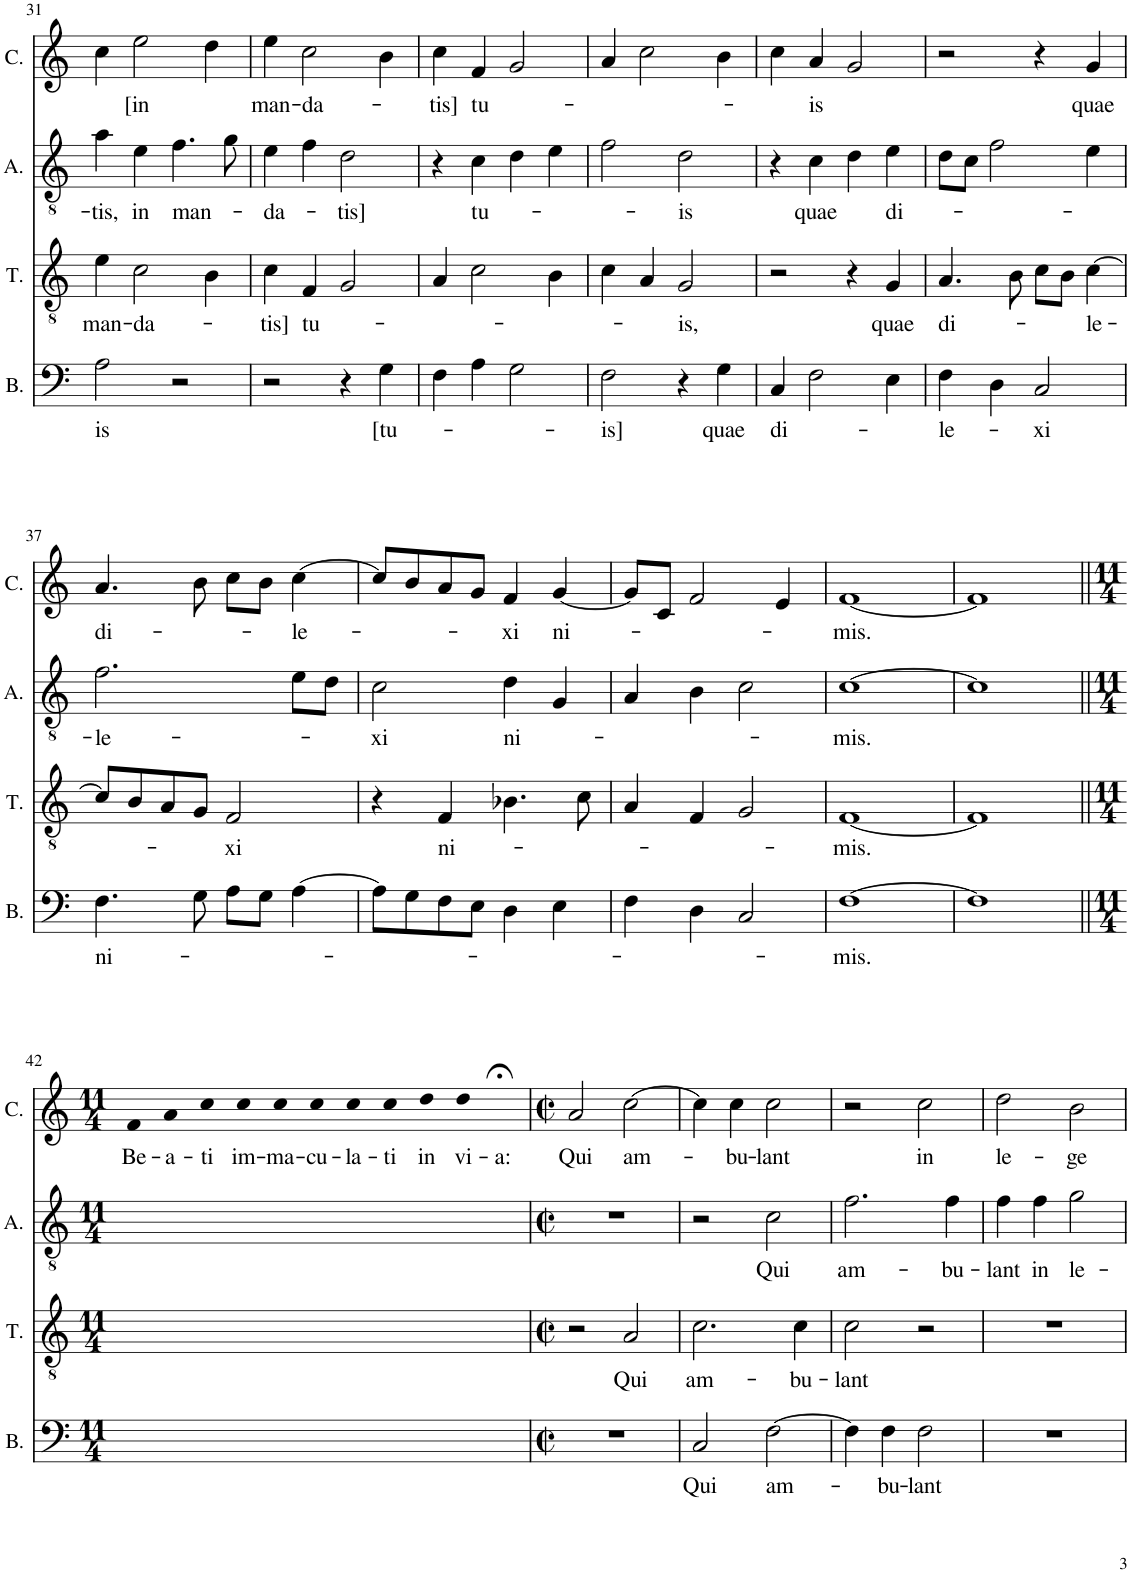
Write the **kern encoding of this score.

**kern	**text	**kern	**text	**kern	**text	**kern	**text
*part4	*part4	*part3	*part3	*part2	*part2	*part1	*part1
*staff4	*staff4	*staff3	*staff3	*staff2	*staff2	*staff1	*staff1
*I"Bass	*	*I"Tenor	*	*I"Altus	*	*I"Cantus	*
*I'B.	*	*I'T.	*	*I'A.	*	*I'C.	*
!!LO:PB:g=z
*clefF4	*	*clefGv2	*	*clefGv2	*	*clefG2	*
*k[]	*	*k[]	*	*k[]	*	*k[]	*
*M2/2	*	*M2/2	*	*M2/2	*	*M2/2	*
*met(c|)	*	*met(c|)	*	*met(c|)	*	*met(c|)	*
=31	=31	=31	=31	=31	=31	=31	=31
!	!LO:LY:b	!	!LO:LY:b	!	!LO:LY:b	!	!
2A\	is	4e\	man-	4a\	-tis,	4cc\	.
!	!	!	!LO:LY:b	!	!LO:LY:b	!	!LO:LY:b
.	.	2c\	-da-	4e\	in	2ee\	[in
!	!	!	!	!	!LO:LY:b	!	!
2r	.	.	.	4.f\	man-	.	.
.	.	4B\	.	.	.	4dd\	.
.	.	.	.	8g\	.	.	.
=32	=32	=32	=32	=32	=32	=32	=32
!	!	!	!LO:LY:b	!	!LO:LY:b	!	!LO:LY:b
2r	.	4c\	-tis]	4e\	-da-	4ee\	man-
!	!	!	!LO:LY:b	!	!	!	!LO:LY:b
.	.	4F/	tu-	4f\	.	2cc\	-da-
!	!	!	!	!	!LO:LY:b	!	!
4r	.	2G/	.	2d\	-tis]	.	.
!	!LO:LY:b	!	!	!	!	!	!
4G\	[tu-	.	.	.	.	4b\	.
=33	=33	=33	=33	=33	=33	=33	=33
!	!	!	!	!	!	!	!LO:LY:b
4F\	.	4A/	.	4r	.	4cc\	-tis]
!	!	!	!	!	!LO:LY:b	!	!LO:LY:b
4A\	.	2c\	.	4c\	tu-	4f/	tu-
2G\	.	.	.	4d\	.	2g/	.
.	.	4B\	.	4e\	.	.	.
=34	=34	=34	=34	=34	=34	=34	=34
!	!LO:LY:b	!	!	!	!	!	!
2F\	-is]	4c\	.	2f\	.	4a/	.
.	.	4A/	.	.	.	2cc\	.
!	!	!	!LO:LY:b	!	!LO:LY:b	!	!
4r	.	2G/	-is,	2d\	-is	.	.
!	!LO:LY:b	!	!	!	!	!	!
4G\	quae	.	.	.	.	4b\	.
=35	=35	=35	=35	=35	=35	=35	=35
!	!LO:LY:b	!	!	!	!	!	!
4C/	di-	2r	.	4r	.	4cc\	.
!	!	!	!	!	!LO:LY:b	!	!LO:LY:b
2F\	.	.	.	4c\	quae	4a/	-is
.	.	4r	.	4d\	.	2g/	.
!	!	!	!LO:LY:b	!	!LO:LY:b	!	!
4E\	.	4G/	quae	4e\	di-	.	.
=36	=36	=36	=36	=36	=36	=36	=36
!	!LO:LY:b	!	!LO:LY:b	!	!	!	!
4F\	-le-	4.A/	di-	8d\L	.	2r	.
.	.	.	.	8c\J	.	.	.
4D\	.	.	.	2f\	.	.	.
.	.	8B\	.	.	.	.	.
!	!LO:LY:b	!	!	!	!	!	!
2C/	-xi	8c\L	.	.	.	4r	.
.	.	8B\J	.	.	.	.	.
!	!	!	!LO:LY:b	!	!	!	!LO:LY:b
.	.	[4c\	-le-	4e\	.	4g/	quae
!!LO:LB:g=z
=37	=37	=37	=37	=37	=37	=37	=37
!	!LO:LY:b	!	!	!	!LO:LY:b	!	!LO:LY:b
4.F\	ni-	8c/L]	.	2.f\	-le-	4.a/	di-
.	.	8B/	.	.	.	.	.
.	.	8A/	.	.	.	.	.
8G\	.	8G/J	.	.	.	8b\	.
!	!	!	!LO:LY:b	!	!	!	!
8A\L	.	2F/	-xi	.	.	8cc\L	.
8G\J	.	.	.	.	.	8b\J	.
!	!	!	!	!	!	!	!LO:LY:b
[4A\	.	.	.	8e\L	.	[4cc\	-le-
.	.	.	.	8d\J	.	.	.
=38	=38	=38	=38	=38	=38	=38	=38
!	!	!	!	!	!LO:LY:b	!	!
8A\L]	.	4r	.	2c\	-xi	8cc/L]	.
8G\	.	.	.	.	.	8b/	.
!	!	!	!LO:LY:b	!	!	!	!
8F\	.	4F/	ni-	.	.	8a/	.
8E\J	.	.	.	.	.	8g/J	.
!	!	!	!	!	!LO:LY:b	!	!LO:LY:b
4D\	.	4.B-X\	.	4d\	ni-	4f/	-xi
!	!	!	!	!	!	!	!LO:LY:b
4E\	.	.	.	4G/	.	[4g/	ni-
.	.	8c\	.	.	.	.	.
=39	=39	=39	=39	=39	=39	=39	=39
4F\	.	4A/	.	4A/	.	8g/L]	.
.	.	.	.	.	.	8c/J	.
4D\	.	4F/	.	4B\	.	2f/	.
2C/	.	2G/	.	2c\	.	.	.
.	.	.	.	.	.	4e/	.
=40	=40	=40	=40	=40	=40	=40	=40
!	!LO:LY:b	!	!LO:LY:b	!	!LO:LY:b	!	!LO:LY:b
[1F	-mis.	[1F	-mis.	[1c	-mis.	[1f	-mis.
=41	=41	=41	=41	=41	=41	=41	=41
1F]	.	1F]	.	1c]	.	1f]	.
!!LO:LB:g=z
=42||	=42||	=42||	=42||	=42||	=42||	=42||	=42||
*M11/4	*	*M11/4	*	*M11/4	*	*M11/4	*
!	!	!	!	!	!	!	!LO:LY:b
0ryy	.	0ryy	.	0ryy	.	4f	Be-
!	!	!	!	!	!	!	!LO:LY:b
.	.	.	.	.	.	4a	-a-
!	!	!	!	!	!	!	!LO:LY:b
.	.	.	.	.	.	4cc	-ti
!	!	!	!	!	!	!	!LO:LY:b
.	.	.	.	.	.	4cc	im-
!	!	!	!	!	!	!	!LO:LY:b
.	.	.	.	.	.	4cc	-ma-
!	!	!	!	!	!	!	!LO:LY:b
.	.	.	.	.	.	4cc	-cu-
!	!	!	!	!	!	!	!LO:LY:b
.	.	.	.	.	.	4cc	-la-
!	!	!	!	!	!	!	!LO:LY:b
.	.	.	.	.	.	4cc	-ti
!	!	!	!	!	!	!	!LO:LY:b
2.ryy	.	2.ryy	.	2.ryy	.	4dd	in
!	!	!	!	!	!	!	!LO:LY:b
.	.	.	.	.	.	4dd	vi-
!	!	!	!	!	!	!	!LO:LY:b
.	.	.	.	.	.	4cc;<	-a:
=43	=43	=43	=43	=43	=43	=43	=43
*M2/2	*	*M2/2	*	*M2/2	*	*M2/2	*
*met(c|)	*	*met(c|)	*	*met(c|)	*	*met(c|)	*
!	!	!	!	!	!	!	!LO:LY:b
1r	.	2r	.	1r	.	2a/	Qui
!	!	!	!LO:LY:b	!	!	!	!LO:LY:b
.	.	2A/	Qui	.	.	[2cc\	am-
=44	=44	=44	=44	=44	=44	=44	=44
!	!LO:LY:b	!	!LO:LY:b	!	!	!	!
2C/	Qui	2.c\	am-	2r	.	4cc\]	.
!	!	!	!	!	!	!	!LO:LY:b
.	.	.	.	.	.	4cc\	-bu-
!	!LO:LY:b	!	!	!	!LO:LY:b	!	!LO:LY:b
[2F\	am-	.	.	2c\	Qui	2cc\	-lant
!	!	!	!LO:LY:b	!	!	!	!
.	.	4c\	-bu-	.	.	.	.
=45	=45	=45	=45	=45	=45	=45	=45
!	!	!	!LO:LY:b	!	!LO:LY:b	!	!
4F\]	.	2c\	-lant	2.f\	am-	2r	.
!	!LO:LY:b	!	!	!	!	!	!
4F\	-bu-	.	.	.	.	.	.
!	!LO:LY:b	!	!	!	!	!	!LO:LY:b
2F\	-lant	2r	.	.	.	2cc\	in
!	!	!	!	!	!LO:LY:b	!	!
.	.	.	.	4f\	-bu-	.	.
=46	=46	=46	=46	=46	=46	=46	=46
!	!	!	!	!	!LO:LY:b	!	!LO:LY:b
1r	.	1r	.	4f\	-lant	2dd\	le-
!	!	!	!	!	!LO:LY:b	!	!
.	.	.	.	4f\	in	.	.
!	!	!	!	!	!LO:LY:b	!	!LO:LY:b
.	.	.	.	2g\	le-	2b\	-ge
=	=	=	=	=	=	=	=
*-	*-	*-	*-	*-	*-	*-	*-
